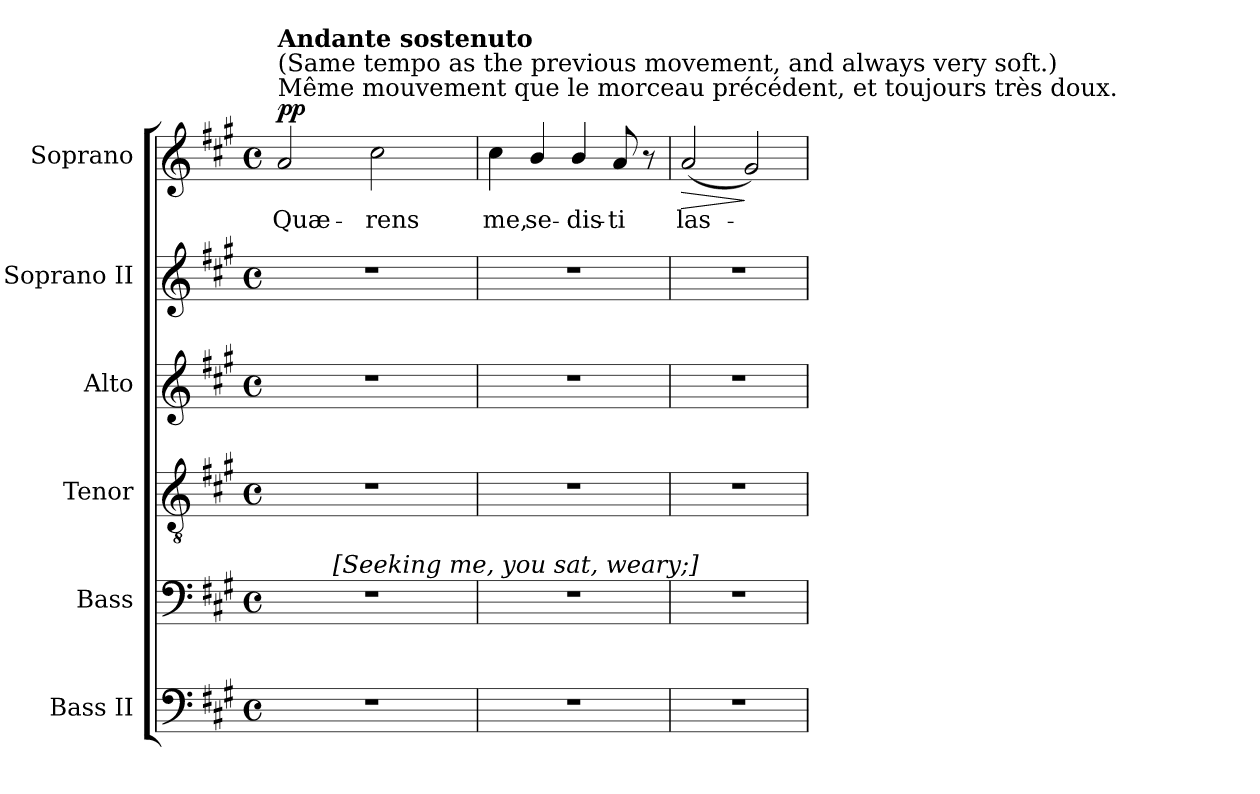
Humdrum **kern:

**kern	**kern	**kern	**kern	**kern	**kern	**text	**dynam
*part6	*part5	*part4	*part3	*part2	*part1	*part1	*part1
*staff6	*staff5	*staff4	*staff3	*staff2	*staff1	*staff1	*staff1
*I"Bass II	*I"Bass	*I"Tenor	*I"Alto	*I"Soprano II	*I"Soprano	*	*
*I'B.	*I'B.	*I'T.	*I'A.	*I'S.	*I'S.	*	*
!!LO:PB:g=z
*clefF4	*clefF4	*clefGv2	*clefG2	*clefG2	*clefG2	*	*
*	*	*ITrd7c12	*	*	*	*	*
*k[f#c#g#]	*k[f#c#g#]	*k[f#c#g#]	*k[f#c#g#]	*k[f#c#g#]	*k[f#c#g#]	*	*
*A:	*A:	*A:	*A:	*A:	*A:	*	*
*M4/4	*M4/4	*M4/4	*M4/4	*M4/4	*M4/4	*	*
*met(c)	*met(c)	*met(c)	*met(c)	*met(c)	*met(c)	*	*
*MM80	*MM80	*MM80	*MM80	*MM80	*MM80	*	*
=1	=1	=1	=1	=1	=1	=1	=1
!	!	!	!	!	!LO:TX:a:t=Même mouvement que le morceau précédent, et toujours très doux.	!	!
!	!	!	!	!	!LO:TX:t=(Same tempo as the previous movement, and always very soft.)	!	!
!	!	!	!	!	!LO:TX:a:B:t=Andante sostenuto	!	!
!	!	!	!	!	!	!LO:LY:b:color=#000000	!
*	*^	*	*	*	*	*	*
1r	1r	4ryy	1r	1r	1r	2ai/	Quæ-	pp
.	.	32ryy	.	.	.	.	.	.
.	.	512.ryy	.	.	.	.	.	.
!	!	!LO:TX:a:i:t=[Seeking me, you sat, weary;]	!	!	!	!	!	!
.	.	2ryy	.	.	.	.	.	.
!	!	!	!	!	!	!	!LO:LY:b:color=#000000	!
.	.	.	.	.	.	2cc#i\	-rens	.
.	.	8ryy	.	.	.	.	.	.
.	.	16ryy	.	.	.	.	.	.
.	.	64ryy	.	.	.	.	.	.
.	.	128ryy	.	.	.	.	.	.
.	.	256ryy	.	.	.	.	.	.
.	.	1024ryy	.	.	.	.	.	.
*	*v	*v	*	*	*	*	*	*
=2	=2	=2	=2	=2	=2	=2	=2
*	*^	*	*	*	*	*	*
!	!	!	!	!	!	!	!LO:LY:b:color=#000000	!
*	*v	*v	*	*	*	*	*	*
1r	1r	1r	1r	1r	4cc#i\	me,	.
*	*	*	*	*	*MM66	*	*
!	!	!	!	!	!	!LO:LY:b:color=#000000	!
.	.	.	.	.	4bi/	se-	.
!	!	!	!	!	!	!LO:LY:b:color=#000000	!
.	.	.	.	.	4bi/	-dis-	.
!	!	!	!	!	!	!LO:LY:b:color=#000000	!
.	.	.	.	.	8ai/	-ti	.
.	.	.	.	.	8r	.	.
=3	=3	=3	=3	=3	=3	=3	=3
!	!	!	!	!	!	!LO:LY:b:color=#000000	!LO:HP:b
1r	1r	1r	1r	1r	(2ai/	las-	>
.	.	.	.	.	2g#i/)	.	]
=	=	=	=	=	=	=	=
*-	*-	*-	*-	*-	*-	*-	*-
